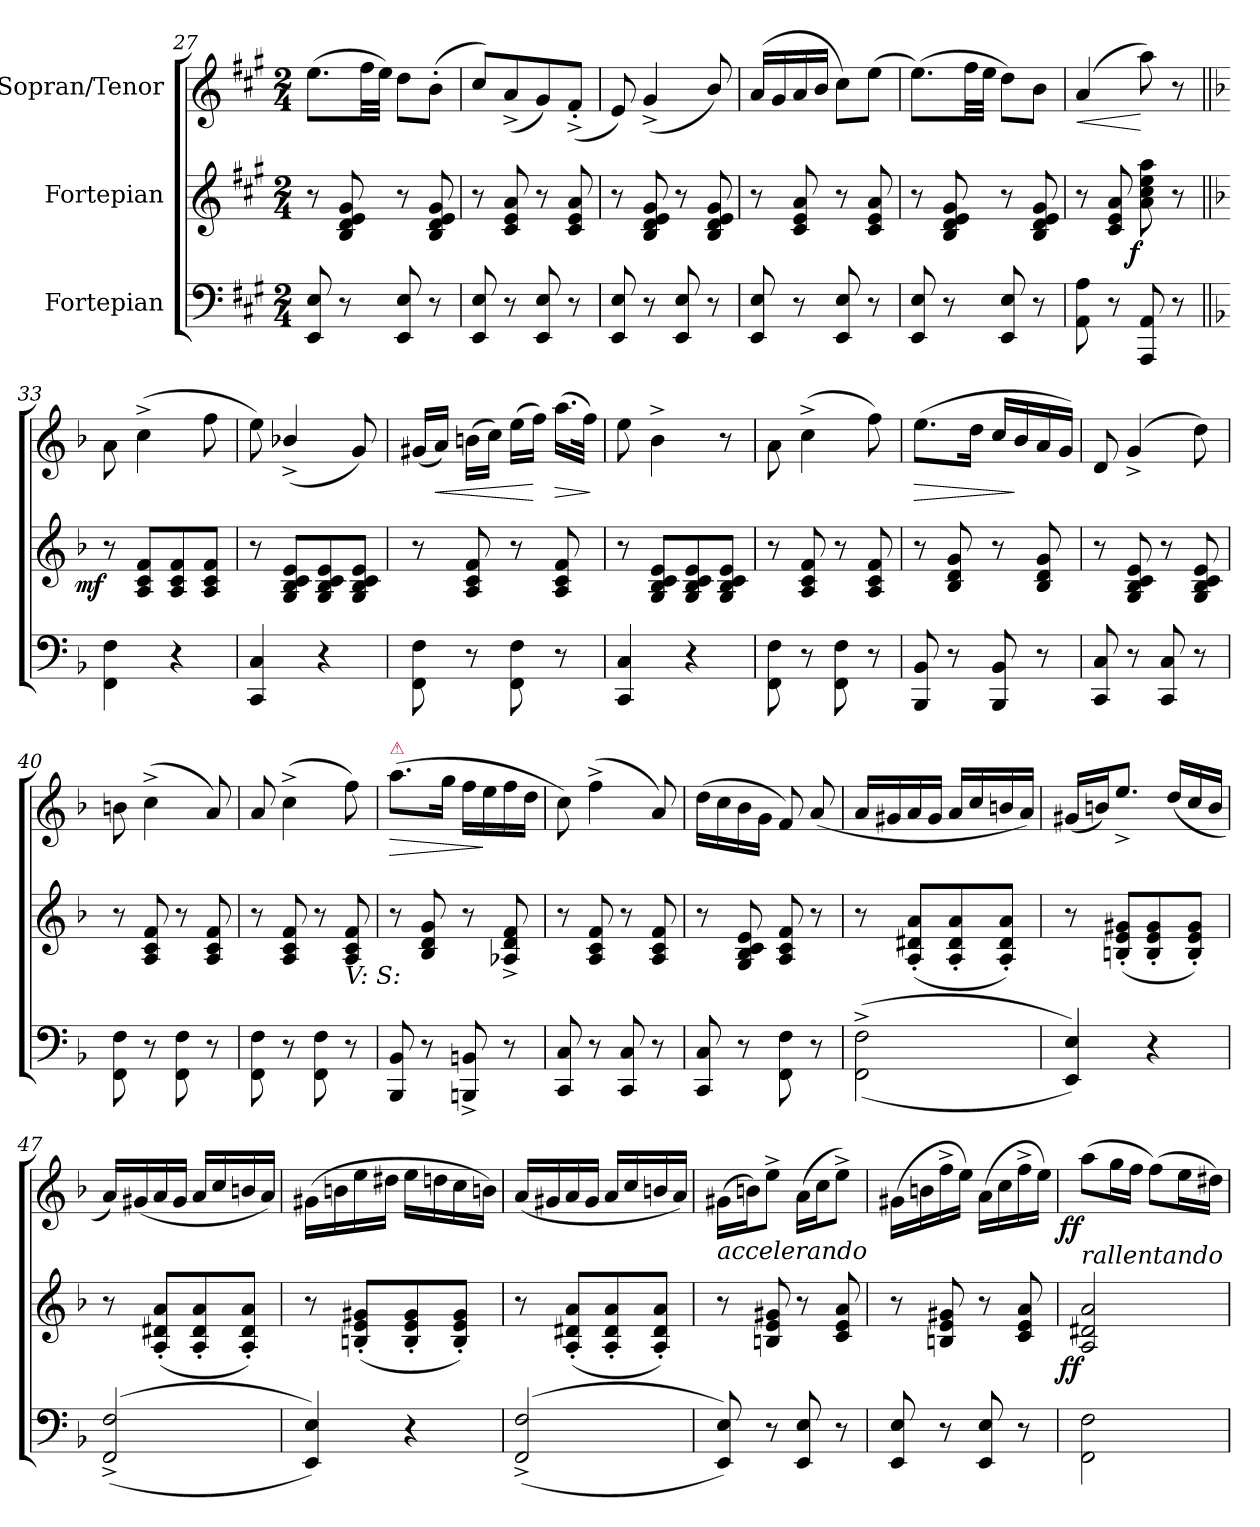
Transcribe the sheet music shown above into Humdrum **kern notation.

**kern	**kern	**dynam	**kern	**dynam
*part3	*part2	*part2	*part1	*part1
*staff3	*staff2	*staff2	*staff1	*staff1
*I"Fortepian	*I"Fortepian	*	*I"Sopran/Tenor	*
*clefF4	*clefG2	*	*clefG2	*
*k[f#c#g#]	*k[f#c#g#]	*	*k[f#c#g#]	*
*A:	*A:	*	*A:	*
*M2/4	*M2/4	*	*M2/4	*
=27	=27	=27	=27	=27
8EE/ 8E/	8r	.	(>8.ee\L	.
8r	8B/ 8d/ 8e/ 8g#/	.	.	.
.	.	.	32ff#\LL	.
.	.	.	32ee\JJJ)	.
8EE/ 8E/	8r	.	8dd\L	.
8r	8B/ 8d/ 8e/ 8g#/	.	(>8b'>\J	.
=28	=28	=28	=28	=28
8EE/ 8E/	8r	.	8cc#/L)	.
8r	8c#/ 8e/ 8a/	.	(<8a^</	.
8EE/ 8E/	8r	.	8g#/)	.
8r	8c#/ 8e/ 8a/	.	(<8f#'<^</J	.
=29	=29	=29	=29	=29
8EE/ 8E/	8r	.	8e/)	.
8r	8B/ 8d/ 8e/ 8g#/	.	(<4g#^>/	.
8EE/ 8E/	8r	.	.	.
8r	8B/ 8d/ 8e/ 8g#/	.	8b/)	.
=30	=30	=30	=30	=30
8EE/ 8E/	8r	.	(<16a/LL	.
.	.	.	16g#/	.
8r	8c#/ 8e/ 8a/	.	16a/	.
.	.	.	16b/JJ	.
8EE/ 8E/	8r	.	8cc#\L)	.
8r	8c#/ 8e/ 8a/	.	(>8ee\J	.
=31	=31	=31	=31	=31
8EE/ 8E/	8r	.	(>8.ee\L)	.
8r	8B/ 8d/ 8e/ 8g#/	.	.	.
.	.	.	32ff#\LL	.
.	.	.	32ee\JJJ	.
8EE/ 8E/	8r	.	8dd\L)	.
8r	8B/ 8d/ 8e/ 8g#/	.	8b\J	.
=32	=32	=32	=32	=32
!	!	!	!	!LO:HP:b
8AA\ 8A\	8r	.	(>4a/	<
8r	8c#/ 8e/ 8a/	.	.	.
!	!	!LO:DY:b:rj	!	!
8AAA/ 8AA/	8a\ 8cc#\ 8ee\ 8aa\	f	8aa\)	[
8r	8r	.	8r	.
=33||	=33||	=33||	=33||	=33||
*k[b-]	*k[b-]	*	*k[b-]	*
*F:	*F:	*	*F:	*
!	!	!LO:DY:b:rj	!	!
4FF\ 4F\	8r	mf	8a\	.
.	8A/ 8c/ 8f/L	.	(>4cc^>\	.
4r	8A/ 8c/ 8f/	.	.	.
.	8A/ 8c/ 8f/J	.	8ff\	.
=34	=34	=34	=34	=34
4CC/ 4C/	8r	.	8ee\)	.
.	8G/ 8B-/ 8c/ 8e/L	.	(>4b-X^>/	.
4r	8G/ 8B-/ 8c/ 8e/	.	.	.
.	8G/ 8B-/ 8c/ 8e/J	.	8g/)	.
=35	=35	=35	=35	=35
8FF\ 8F\	8r	.	(<16g#X/LL	.
!	!	!	!	!LO:HP:b
.	.	.	16a/JJ)	<
8r	8A/ 8c/ 8f/	.	(>16bn\LL	.
.	.	.	16cc\JJ)	.
8FF\ 8F\	8r	.	(>16ee\LL	.
.	.	.	16ff\JJ)	[
!	!	!	!	!LO:HP:b
8r	8A/ 8c/ 8f/	.	(>16.aa\LL	>
.	.	.	32ff\JJk)	.
.	.	.	.	]
=36	=36	=36	=36	=36
4CC/ 4C/	8r	.	8ee\	.
.	8G/ 8B-/ 8c/ 8e/L	.	4b-^>\	.
4r	8G/ 8B-/ 8c/ 8e/	.	.	.
.	8G/ 8B-/ 8c/ 8e/J	.	8r	.
=37	=37	=37	=37	=37
8FF\ 8F\	8r	.	8a\	.
8r	8A/ 8c/ 8f/	.	(>4cc^<\	.
8FF\ 8F\	8r	.	.	.
8r	8A/ 8c/ 8f/	.	8ff\)	.
=38	=38	=38	=38	=38
!	!	!	!	!LO:HP:b
8BBB-/ 8BB-/	8r	.	(>8.ee\L	>
8r	8B-/ 8d/ 8g/	.	.	.
.	.	.	16dd\Jk	.
8BBB-/ 8BB-/	8r	.	16cc/LL	.
.	.	.	16b-/	]
8r	8B-/ 8d/ 8g/	.	16a/	.
.	.	.	16g/JJ)	.
=39	=39	=39	=39	=39
8CC/ 8C/	8r	.	8d/	.
8r	8G/ 8B-/ 8c/ 8e/	.	(>4g^>/	.
8CC/ 8C/	8r	.	.	.
8r	8G/ 8B-/ 8c/ 8e/	.	8dd\)	.
=40	=40	=40	=40	=40
8FF\ 8F\	8r	.	8bn\	.
8r	8A/ 8c/ 8f/	.	(>4cc^<\	.
8FF\ 8F\	8r	.	.	.
8r	8A/ 8c/ 8f/	.	8a/)	.
=41	=41	=41	=41	=41
8FF\ 8F\	8r	.	8a/	.
8r	8A/ 8c/ 8f/	.	(>4cc^>\	.
8FF\ 8F\	8r	.	.	.
!	!LO:TX:b:i:t=V&colon; S&colon;	!	!	!
8r	8A/ 8c/ 8f/	.	8ff\)	.
=42	=42	=42	=42	=42
!	!	!	!LO:TX:a:color=crimson:t=⚠	!
!	!	!	!	!LO:HP:b
8BBB-/ 8BB-/	8r	.	(>8.aa\L	>
8r	8B-/ 8d/ 8g/	.	.	.
.	.	.	16gg\Jk	.
8BBBn^>/ 8BBn^>/	8r	.	16ff\LL	.
.	.	.	16ee\	]
8r	8A-X^>/ 8d^>/ 8f^>/	.	16ff\	.
.	.	.	16dd\JJ	.
=43	=43	=43	=43	=43
8CC/ 8C/	8r	.	8cc\)	.
8r	8A/ 8c/ 8f/	.	(>4ff^>\	.
8CC/ 8C/	8r	.	.	.
8r	8A/ 8c/ 8f/	.	8a/)	.
=44	=44	=44	=44	=44
8CC/ 8C/	8r	.	(>16dd\LL	.
.	.	.	16cc\	.
8r	8G/ 8B-/ 8c/ 8e/	.	16b-\	.
.	.	.	16g\JJ	.
8FF\ 8F\	8A/ 8c/ 8f/	.	8f/)	.
8r	8r	.	(<8a/	.
=45	=45	=45	=45	=45
(<(>2FF^>\ 2F^>\	8r	.	16a/LL	.
.	.	.	16g#X/	.
.	(>8A'>/ 8d#X'>/ 8a'>/L	.	16a/	.
.	.	.	16g#/JJ	.
.	8A'>/ 8d#'>/ 8a'>/	.	16a/LL	.
.	.	.	16cc/	.
.	8A'>/ 8d#'>/ 8a'>/J)	.	16bn/	.
.	.	.	16a/JJ)	.
=46	=46	=46	=46	=46
4EE/ 4E/))	8r	.	(<16g#X/LL	.
.	.	.	16bn/J)	.
.	(>8Bn'>/ 8e'>/ 8g#X'>/L	.	8.ee^</J	.
4r	8B'>/ 8e'>/ 8g#'>/	.	.	.
.	.	.	(<16dd/LL	.
.	8B'>/ 8e'>/ 8g#'>/J)	.	16cc/	.
.	.	.	16b/JJ	.
=47	=47	=47	=47	=47
(<(>2FF^</ 2F^</	8r	.	16a/LL)	.
.	.	.	(<16g#X/	.
.	(>8A'>/ 8d#X'>/ 8a'>/L	.	16a/	.
.	.	.	16g#/JJ	.
.	8A'>/ 8d#'>/ 8a'>/	.	16a/LL	.
.	.	.	16cc/	.
.	8A'>/ 8d#'>/ 8a'>/J)	.	16bn/	.
.	.	.	16a/JJ)	.
=48	=48	=48	=48	=48
4EE/ 4E/))	8r	.	(>16g#X\LL	.
.	.	.	16bn\	.
.	(>8Bn'>/ 8e'>/ 8g#X'>/L	.	16ee\	.
.	.	.	16dd#X\JJ	.
4r	8B'>/ 8e'>/ 8g#'>/	.	16ee\LL	.
.	.	.	16ddn\	.
.	8B'>/ 8e'>/ 8g#'>/J)	.	16cc\	.
.	.	.	16bn\JJ)	.
=49	=49	=49	=49	=49
(<(>2FF^</ 2F^</	8r	.	(<16a/LL	.
.	.	.	16g#X/	.
.	(>8A'>/ 8d#X'>/ 8a'>/L	.	16a/	.
.	.	.	16g#/JJ	.
.	8A'>/ 8d#'>/ 8a'>/	.	16a/LL	.
.	.	.	16cc/	.
.	8A'>/ 8d#'>/ 8a'>/J)	.	16bn/	.
.	.	.	16a/JJ)	.
=50	=50	=50	=50	=50
!	!	!	!LO:TX:b:i:t=accelerando	!
8EE/ 8E/))	8r	.	(>16g#X\LL	.
.	.	.	16bn\J)	.
8r	8Bn/ 8e/ 8g#X/	.	8ee^>\J	.
8EE/ 8E/	8r	.	(>16a\LL	.
.	.	.	16cc\J	.
8r	8c/ 8e/ 8a/	.	8ee^>\J)	.
=51	=51	=51	=51	=51
8EE/ 8E/	8r	.	(>16g#X\LL	.
.	.	.	16bn\	.
8r	8Bn/ 8e/ 8g#X/	.	16ff^>\	.
.	.	.	16ee\JJ)	.
8EE/ 8E/	8r	.	(>16a\LL	.
.	.	.	16cc\	.
8r	8c/ 8e/ 8a/	.	16ff^>\	.
.	.	.	16ee\JJ)	.
=52	=52	=52	=52	=52
!	!	!	!LO:TX:b:i:t=rallentando	!
!	!	!LO:DY:b:rj	!	!LO:DY:b:rj
2FF\ 2F\	2A/ 2d#X/ 2a/	ff	(>8aa\L	ff
.	.	.	16gg\L	.
.	.	.	16ff\JJ	.
.	.	.	(8ff\L)	.
.	.	.	16ee\L	.
.	.	.	16dd#X\JJ)	.
=	=	=	=	=
*-	*-	*-	*-	*-
